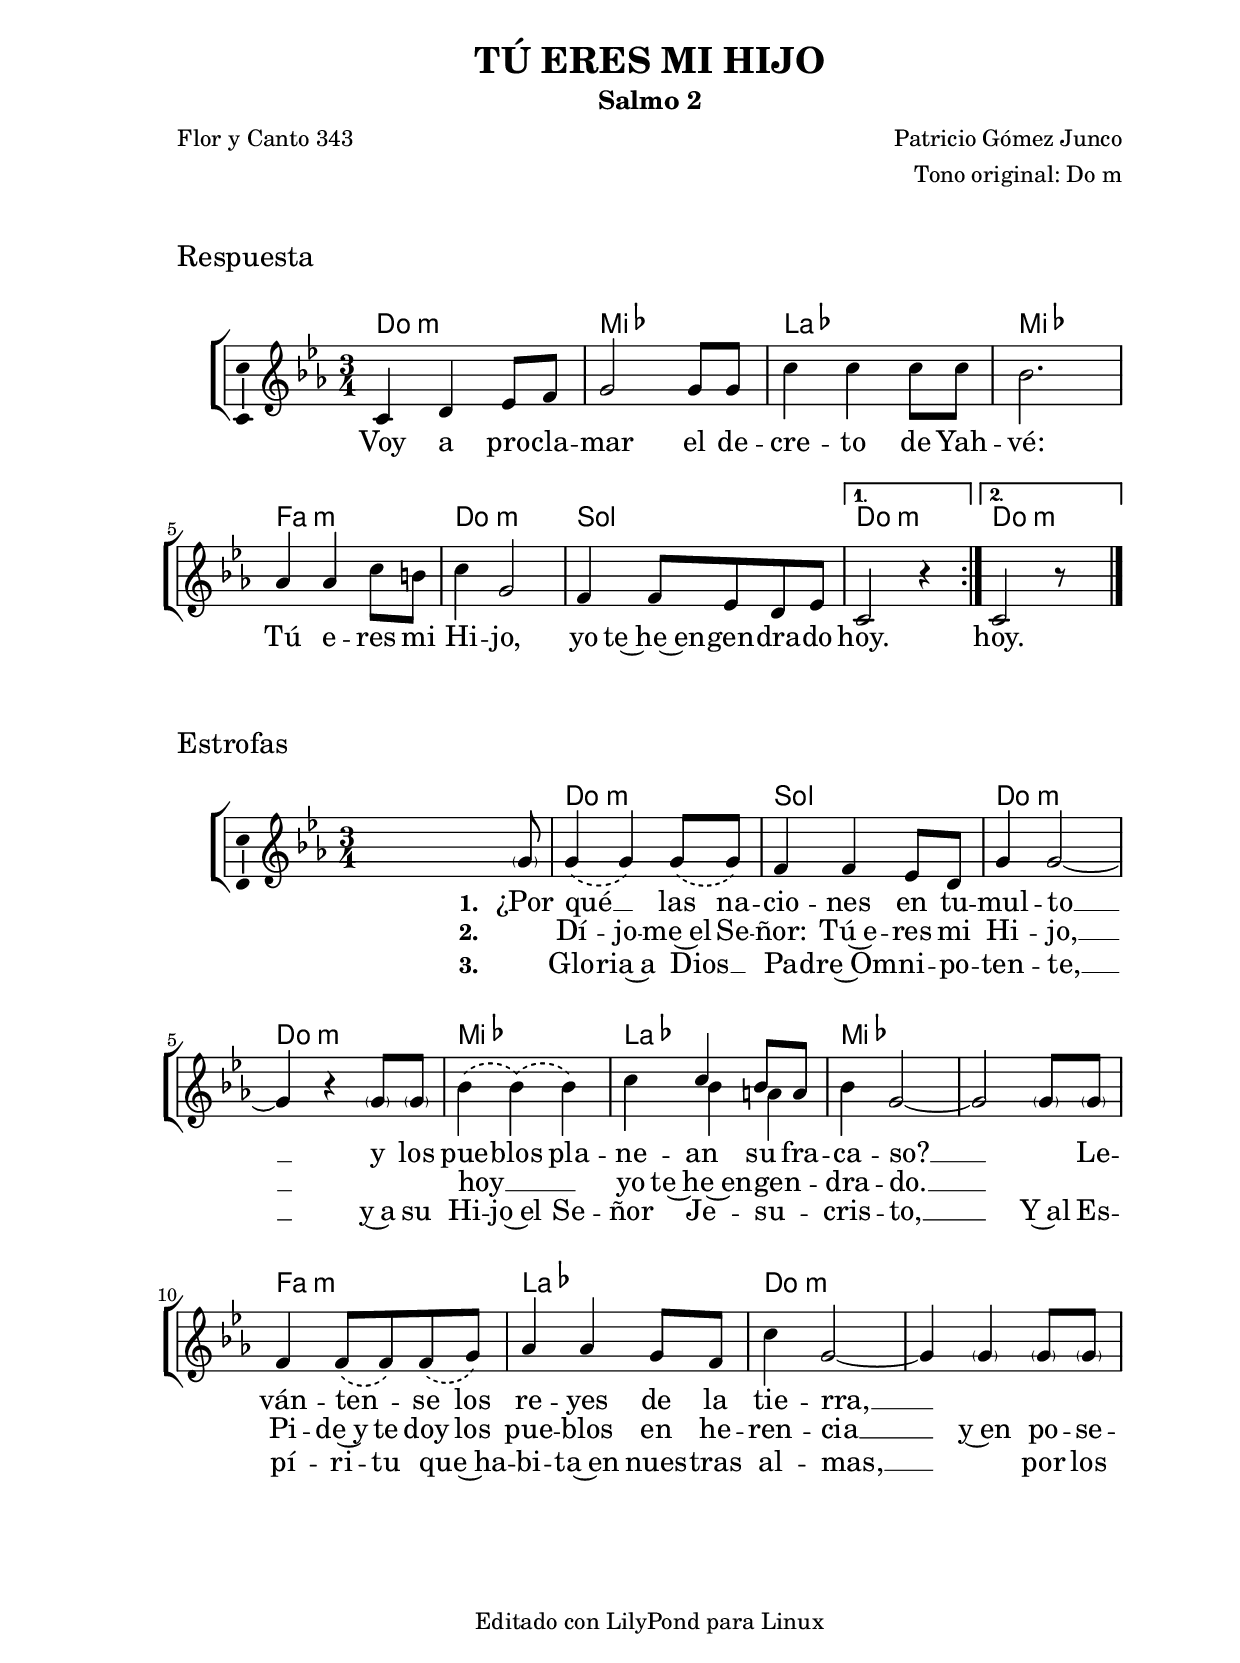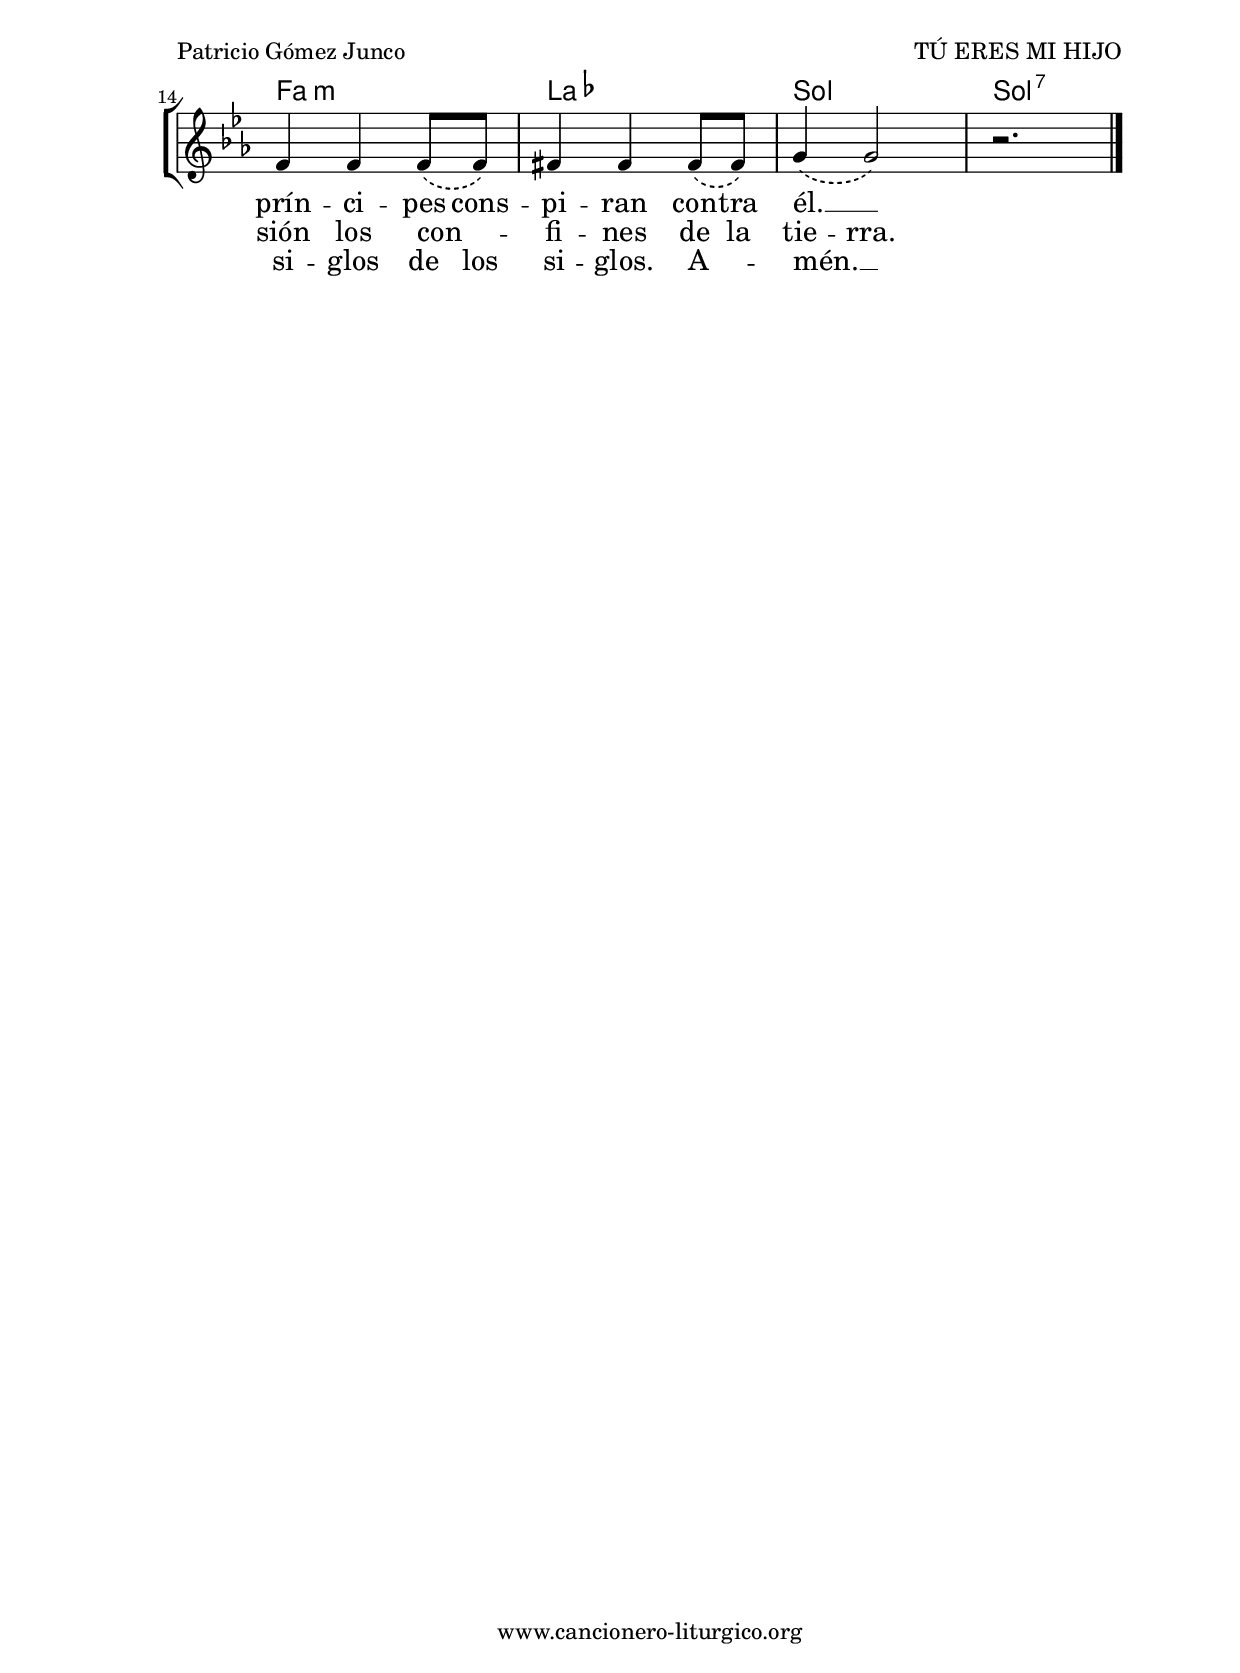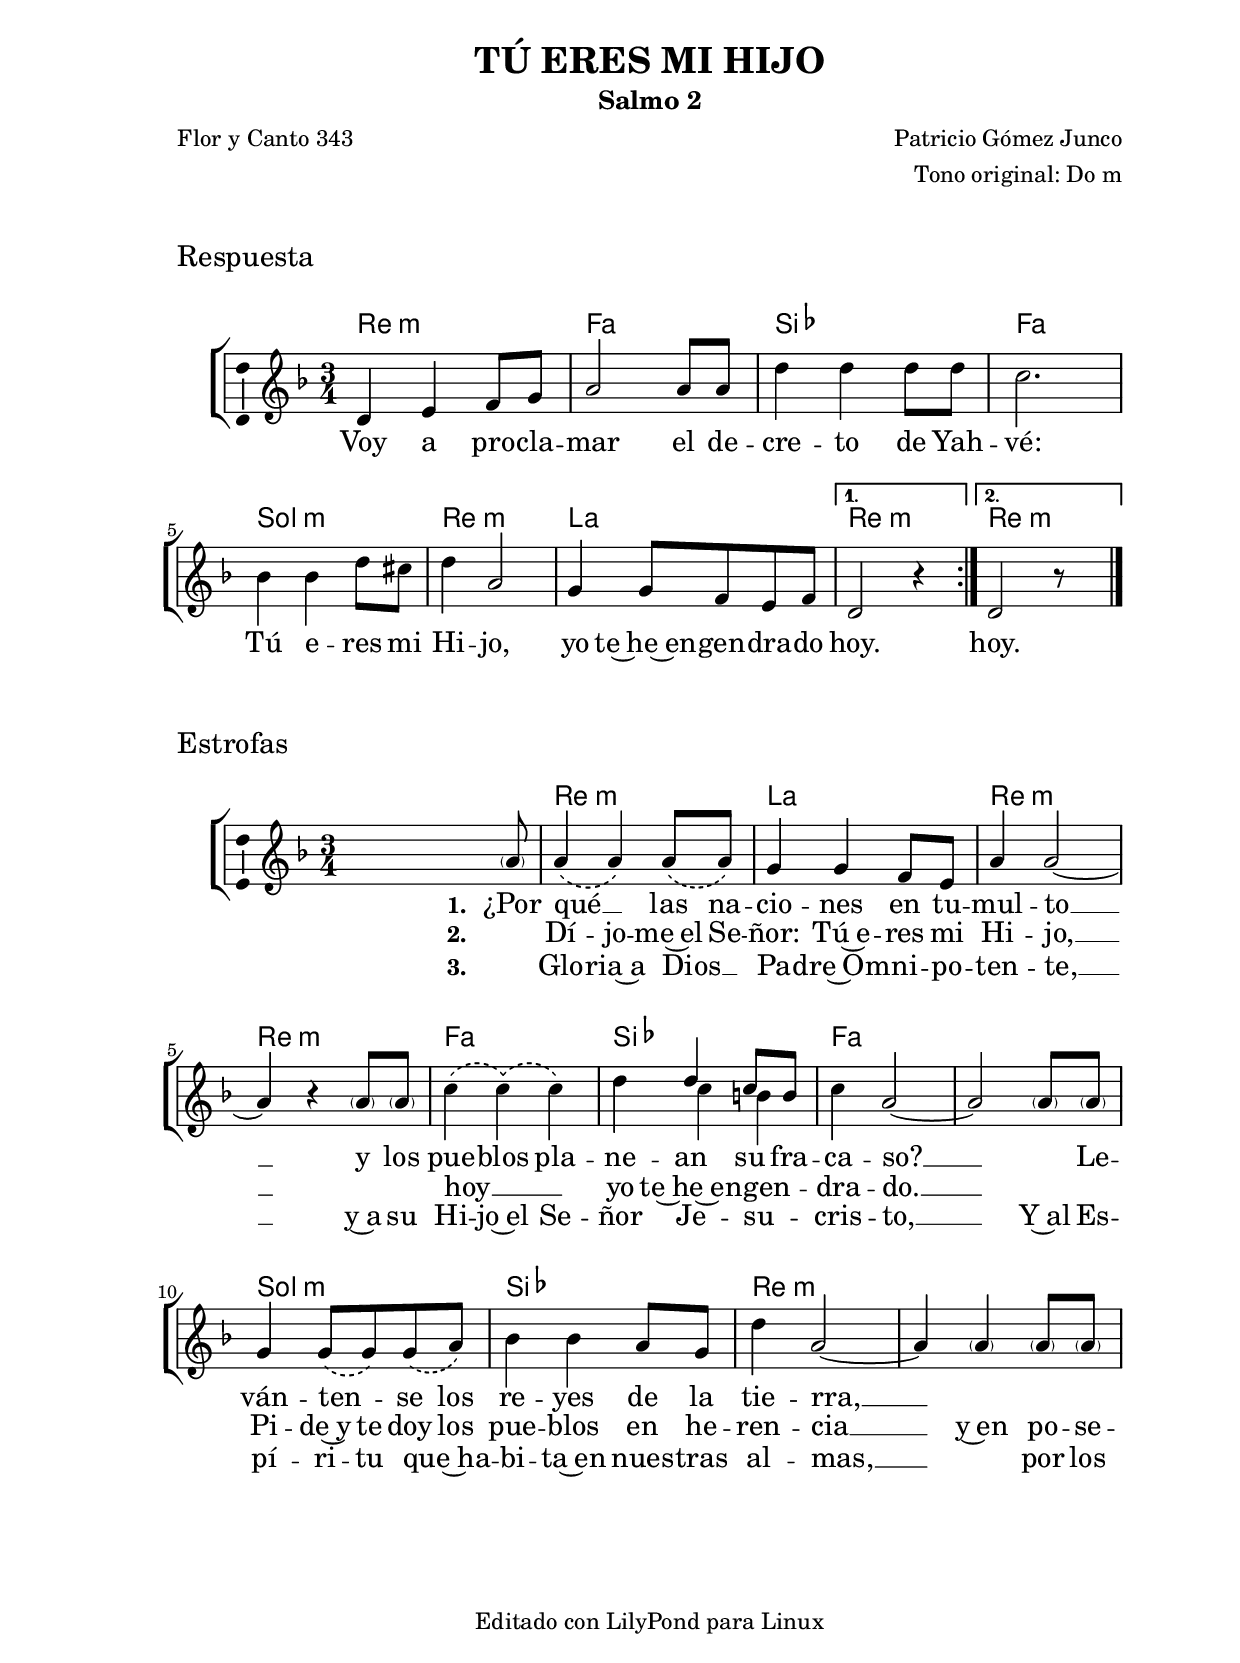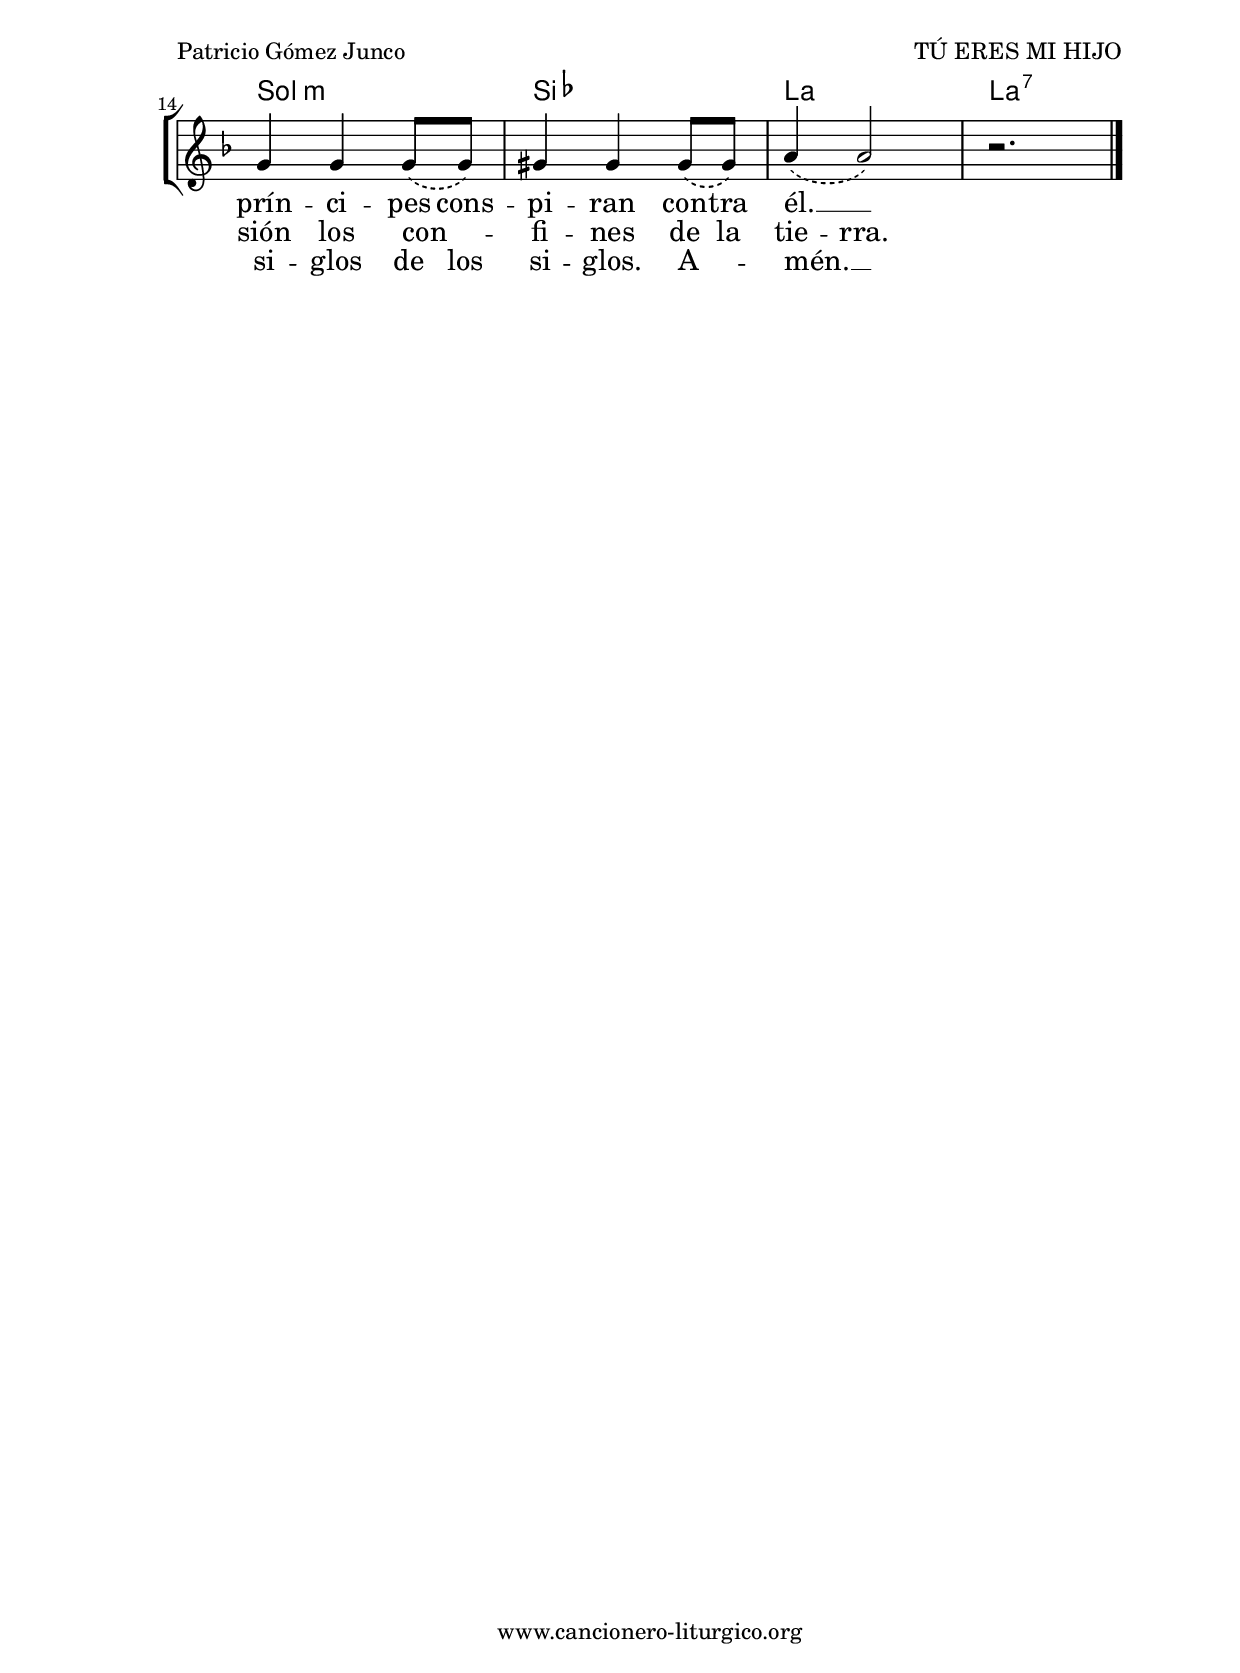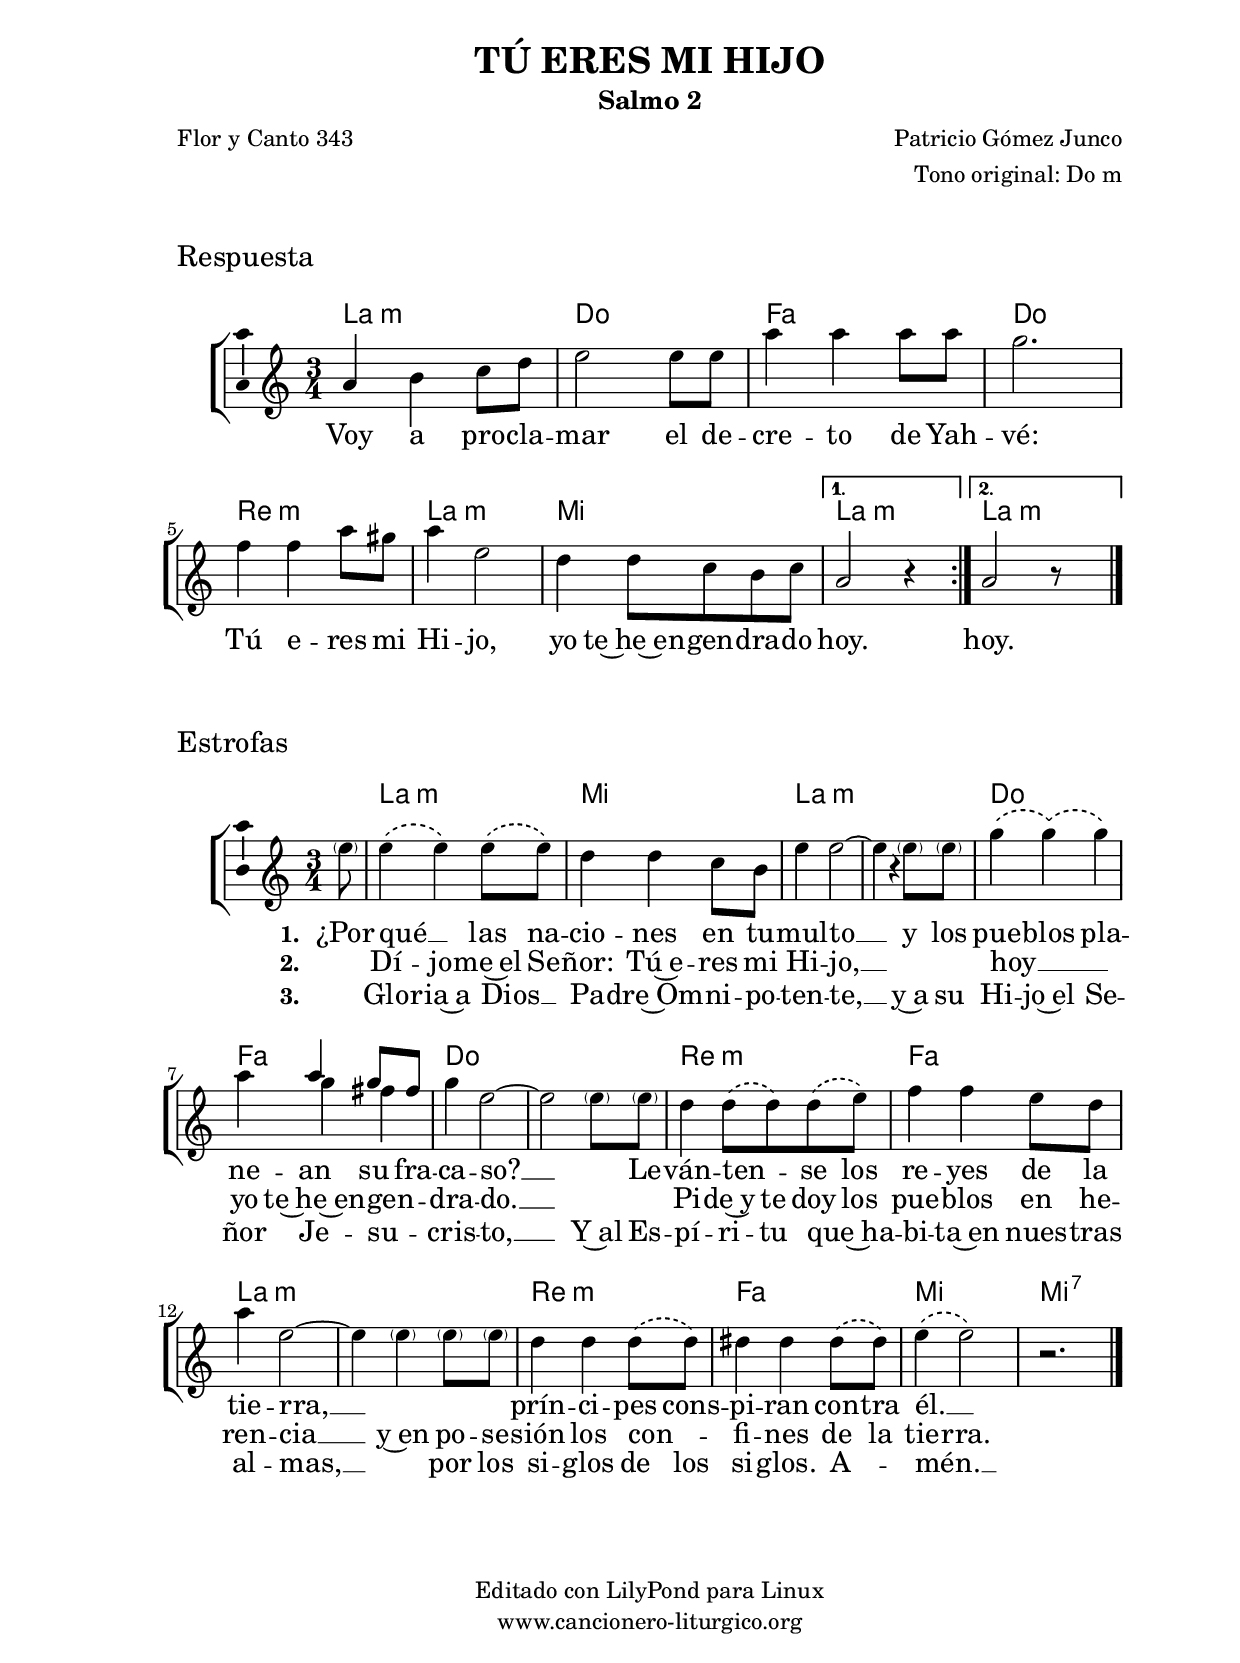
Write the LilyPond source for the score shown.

%
%para convertir .midi en .wav:
%timidity filename.midi -Ow -o finename.wav
%
%
%Para convertir de .wav a .mp3:
%lame -h -m j filename.wav
%
%
%para escuchar el midi:
%timidity nombrefichero.midi
%


%versión de lilypond para la que se ha escrito esta partitura:
\version "2.16.0"

	%Tamaño papel
	#(set-default-paper-size "a4")
	%Tamaño partitura
	#(set-global-staff-size 20)
	%No responde al pulsar sobre una nota
	#(ly:set-option 'point-and-click #f)

%parámetros del encabezamiento:
\header {
	title = "TÚ ERES MI HIJO"
	subtitle = "Salmo 2"
%	subtitle = "Viernes IV de Pascua"
	composer = "Patricio Gómez Junco"
	poet = "Flor y Canto 343"
%	poet = "Ciclo C"
	meter = ""
	arranger = "Tono original: Do m"
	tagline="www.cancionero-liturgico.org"
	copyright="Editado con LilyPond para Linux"
	}

%parámetros asociados al papel:
\paper  {
	oddHeaderMarkup = \markup {\fill-line { \on-the-fly #not-first-page \fromproperty #'header:title \on-the-fly #not-first-page \fromproperty #'header:composer }}
	evenHeaderMarkup = \markup {\fill-line { \fromproperty #'header:composer \fromproperty #'header:title }}
	#(set-paper-size "a4")
	print-page-number = ##f
	first-page-number = 1
	print-first-page-number = ##f
	head-separation = 3.0 \cm
	top-margin = 2.0 \cm
	bottom-margin = 0.5\cm
	left-margin = 3.0 \cm
	line-width = 16.0 \cm 
	indent = 8\mm
	interscoreline = 2.\mm
	between-system-space = 15\mm
%	para que las partituras no llenen la hoja:
	ragged-bottom = ##t
%	idem para la última hoja:
	ragged-last-bottom = ##f
%	para que las partituras llenen el ancho del papel:
	ragged-last = ##f
	after-title-space = 2.5 \cm
%page-count=2
%system-count=8

	%Flexible Vertical Spacing
	markup-system-spacing =
	#'((basic-distance . 5) (minimum-distance . 3) (padding . 3))
	score-markup-spacing =
	#'((basic-distance . 15) (minimum-distance . 10) (padding . 3))
%	score-system-spacing =
%	#'((basic-distance . 15) (minimum-distance . 10) (padding . 5))
	system-system-spacing =
	#'((basic-distance . 5) (minimum-distance . 3) (padding . 3))
	markup-markup-spacing =
	#'((basic-distance . 20) (minimum-distance . 15) (padding . 3))
	last-bottom-spacing =
	#'((basic-distance . 5) (minimum-distance . 5) (padding . 3))
%	top-system-spacing =
%	#'((basic-distance . 10) (minimum-distance . 5) (padding . 3))
%	top-markup-spacing =
%	#'((basic-distance . 15) (minimum-distance . 10) (padding . 3))

	}


%parámetros que afectan a toda la partitura:
global =  {
	%clave de sol (G):
	\clef G
	%armadura:
%	\transpose a c'
	\key c \minor
	\tempo 4=120
	\set Score.tempoHideNote = ##t
	}


%%%%%%%%%%%%%%%%%%%%%%%%%%%%%%%%%%%%%%%%%%%%%%%%%%%%%%%
%%%%%%%%%%%%%%%%%%%%%%%%%%%%%%%%%%%%%%%%%%%%%%%%%%%%%%%
%%%%%%%%%%%%%%%%%%%%%%%%%%%%%%%%%%%%%%%%%%%%%%%%%%%%%%%


acordesrespuno = {
	\italianChords
	\chordmode {
%%%	\transpose b c'
{

\repeat volta 2 {
c2.:m ees aes ees f:m c:m g
}
\alternative {
{
c:m
}
{
c:m
}
}

}
}
}

melodiarespuno = 
%%%	\transpose b c'
{
	\relative c'{

\time 3/4

\repeat volta 2 {
c4 d ees8 f
g2 g8 g
c4 c c8 c
bes2.

\break

aes4 aes c8 b
c4 g2
f4 f8 ees d ees

}
\alternative {
{
c2 r4
}
{
c2 r8 s8
}
}

\bar "|."
}
}


textorespuno = \lyricmode {

%cuarto viernes de pascua ciclo c
%Sal 2, 6-7. 8-9. 10-11 (R/.: 7)

Voy a pro -- cla -- mar el de -- cre -- to de Yah -- vé:
Tú e -- res mi Hi -- jo, yo te~he~en -- gen -- dra -- do hoy.
hoy.

	}

acordesrespunoStaff = \context ChordNames = acordesrespunoStaff <<
	\set chordChanges = ##t
	\acordesrespuno
	>>


vozrespunoStaff = \context Voice = vozrespunoStaff
\with {\consists "Ambitus_engraver"}
<<
%	\set Staff.instrumentName = ""
%	\set Staff.shortInstrumentName = ""
%	\set Staff.midiInstrument = #"clarinet"
%	\set Staff.midiInstrument = #"cello"
%	\set Staff.midiInstrument = #"flute"
	\set Staff.midiInstrument = #"electric guitar (jazz)"
%	\set Staff.midiInstrument = #"english horn"
%	\set Staff.midiInstrument = #"violin"
%	\set Staff.midiInstrument = #"glockenspiel"
	\set Staff.midiMinimumVolume = #0.7
	\set Staff.midiMaximumVolume = #0.9
	\global
	\melodiarespuno
	>>

textorespunoStaff = \context Lyrics = textorespunoStaff <<
	\lyricsto vozrespunoStaff \textorespuno
	>>


%%%%%%%%%%%%%%%%%%%%%%%%%%%%%%%%%%%%%%%%%%%%%%%%%%%%%%%
%%%%%%%%%%%%%%%%%%%%%%%%%%%%%%%%%%%%%%%%%%%%%%%%%%%%%%%
%%%%%%%%%%%%%%%%%%%%%%%%%%%%%%%%%%%%%%%%%%%%%%%%%%%%%%%


acordesrespest = {
	\italianChords
	\chordmode {
%%%	\transpose b c'
{

s2.
c2.:m g c:m c:m ees aes ees ees f:m aes c:m c:m f:m aes g g:7

}
}
}

melodiarespest = 
%%%	\transpose b c'
{
	\relative c''{

\time 3/4

\phrasingSlurDashed

s2 s8 \parenthesize g8
g4 \(g\) g8 \(g\)
f4 f ees8 d
g4 g2~
g4 r4 \parenthesize g8 \parenthesize g

bes4 \(bes\) \(bes\)
c4

<<
{
\voiceOne
c4 bes8 a
}
\new Voice {
\voiceTwo
bes4 a
}
>>
\oneVoice

bes4 g2~
g2 \parenthesize g8 \parenthesize g

f4 f8 \(f\) f \(g\)
aes4 aes g8 f
c'4 g2~
g4 \parenthesize g \parenthesize g8 \parenthesize g

f4 f f8 \(f\)
fis4 fis fis8 \(fis\)
g4 \(g2\)
r2.

\bar "|."
}
}


textorespest = \lyricmode {

\set stanza =#"1. " ¿Por qué __ _ las na -- cio -- nes en tu -- mul -- to __
y los pue -- blos pla -- ne -- an su fra -- ca -- so? __
"  " Le -- ván -- ten -- _ se los re -- yes de la tie -- rra, __
"  " "  " "  " prín -- ci -- pes cons -- pi -- ran con -- tra él. __ _

	}

textorespdosest = \lyricmode {

\set stanza =#"2. " " " Dí -- jo -- me~el Se -- ñor: Tú~e -- res mi Hi -- jo, __
"  " "  " hoy __ _ _ yo te~he~en -- gen -- _ dra -- do. __
"  " "  " Pi -- de~y te doy los pue -- blos en he -- ren -- cia __
y~en po -- se -- sión los con -- _ fi -- nes de la tie -- rra.

	}

textoresptresest = \lyricmode {

\set stanza =#"3. " "  " Glo -- ria~a Dios __ _ Pa -- dre~Om -- ni -- po -- ten -- te, __
y~a su Hi -- jo~el Se -- ñor Je -- su -- _ cris -- to, __
Y~al Es -- pí -- ri -- tu que~ha -- _ bi -- ta~en nues -- tras al -- mas, __
"  " por los si -- glos de los si -- glos. A -- _ mén. __ _

	}

acordesrespestStaff = \context ChordNames = acordesrespestStaff <<
	\set chordChanges = ##t
	\acordesrespest
	>>


vozrespestStaff = \context Voice = vozrespestStaff
\with {\consists "Ambitus_engraver"}
<<
%	\set Staff.instrumentName = ""
%	\set Staff.shortInstrumentName = ""
%	\set Staff.midiInstrument = #"clarinet"
%	\set Staff.midiInstrument = #"cello"
%	\set Staff.midiInstrument = #"flute"
	\set Staff.midiInstrument = #"electric guitar (jazz)"
%	\set Staff.midiInstrument = #"english horn"
%	\set Staff.midiInstrument = #"violin"
%	\set Staff.midiInstrument = #"glockenspiel"
	\set Staff.midiMinimumVolume = #0.7
	\set Staff.midiMaximumVolume = #0.9
	\global
	\melodiarespest
	>>

textorespestStaff = \context Lyrics = textorespestStaff <<
	\lyricsto vozrespestStaff \textorespest
	>>

textorespdosestStaff = \context Lyrics = textorespdosestStaff <<
	\lyricsto vozrespestStaff \textorespdosest
	>>

textoresptresestStaff = \context Lyrics = textoresptresestStaff <<
	\lyricsto vozrespestStaff \textoresptresest
	>>


%%%%%%%%%%%%%%%%%%%%%%%%%%%%%%%%%%%%%%%%%%%%%%%%%%%%%%%
%%%%%%%%%%%%%%%%%%%%%%%%%%%%%%%%%%%%%%%%%%%%%%%%%%%%%%%
%%%%%%%%%%%%%%%%%%%%%%%%%%%%%%%%%%%%%%%%%%%%%%%%%%%%%%%


\book {
	\score {
		\context ChoirStaff {
			\override StaffGroup.SystemStartBracket #'collapse-height = #1
			\override Score.SystemStartBar #'collapse-height = #1
			<<
			\acordesrespunoStaff
			\vozrespunoStaff
			\textorespunoStaff
			>>
			}
		\layout {
	    		\context {
				\Lyrics
				\override LyricText #'font-size = #2
				}
	   		 \context {
				\Score
				\override StaffSymbol #'staff-space = #(magstep +3)
				}
			}
		\header{piece=\markup{\fontsize #2 "Respuesta"}}
		}
	\score {
		\context ChoirStaff {
			\override StaffGroup.SystemStartBracket #'collapse-height = #1
			\override Score.SystemStartBar #'collapse-height = #1
			<<
			\acordesrespestStaff
			\vozrespestStaff
			\textorespestStaff
			\textorespdosestStaff
			\textoresptresestStaff
			>>
			}
		\layout {
	    		\context {
				\Lyrics
				\override LyricText #'font-size = #2
				}
	   		 \context {
				\Score
				\override StaffSymbol #'staff-space = #(magstep +3)
				}
			}
		\header{piece=\markup{\fontsize #2 "Estrofas"}}
		}
	\score {
		\unfoldRepeats
		\context ChoirStaff {
			<<
			\acordesrespunoStaff
			\vozrespunoStaff
			>>
			<<
			\acordesrespestStaff
			\vozrespestStaff
			>>
			}
		\midi {
	  		\context {
	  			\Score
				tempoWholesPerMinute = #(ly:make-moment 70 4)
				}
			}
		}
	}

#(define output-suffix "C")
\book {
	\score {
		\context ChoirStaff {
			\override StaffGroup.SystemStartBracket #'collapse-height = #1
			\override Score.SystemStartBar #'collapse-height = #1
\transpose c d
			<<
			\acordesrespunoStaff
			\vozrespunoStaff
			\textorespunoStaff
			>>
			}
		\layout {
	    		\context {
				\Lyrics
				\override LyricText #'font-size = #2
				}
	   		 \context {
				\Score
				\override StaffSymbol #'staff-space = #(magstep +3)
				}
			}
		\header{piece=\markup{\fontsize #2 "Respuesta"}}
		}
	\score {
		\context ChoirStaff {
			\override StaffGroup.SystemStartBracket #'collapse-height = #1
			\override Score.SystemStartBar #'collapse-height = #1
\transpose c d
			<<
			\acordesrespestStaff
			\vozrespestStaff
			\textorespestStaff
			\textorespdosestStaff
			\textoresptresestStaff
			>>
			}
		\layout {
	    		\context {
				\Lyrics
				\override LyricText #'font-size = #2
				}
	   		 \context {
				\Score
				\override StaffSymbol #'staff-space = #(magstep +3)
				}
			}
		\header{piece=\markup{\fontsize #2 "Estrofas"}}
		}
	}

#(define output-suffix "S")
\book {
	\score {
		\context ChoirStaff {
			\override StaffGroup.SystemStartBracket #'collapse-height = #1
			\override Score.SystemStartBar #'collapse-height = #1
\transpose c a
			<<
			\acordesrespunoStaff
			\vozrespunoStaff
			\textorespunoStaff
			>>
			}
		\layout {
	    		\context {
				\Lyrics
				\override LyricText #'font-size = #2
				}
	   		 \context {
				\Score
				\override StaffSymbol #'staff-space = #(magstep +3)
				}
			}
		\header{piece=\markup{\fontsize #2 "Respuesta"}}
		}
	\score {
		\context ChoirStaff {
			\override StaffGroup.SystemStartBracket #'collapse-height = #1
			\override Score.SystemStartBar #'collapse-height = #1
\transpose c a
			<<
			\acordesrespestStaff
			\vozrespestStaff
			\textorespestStaff
			\textorespdosestStaff
			\textoresptresestStaff
			>>
			}
		\layout {
	    		\context {
				\Lyrics
				\override LyricText #'font-size = #2
				}
	   		 \context {
				\Score
				\override StaffSymbol #'staff-space = #(magstep +3)
				}
			}
		\header{piece=\markup{\fontsize #2 "Estrofas"}}
		}
	}



